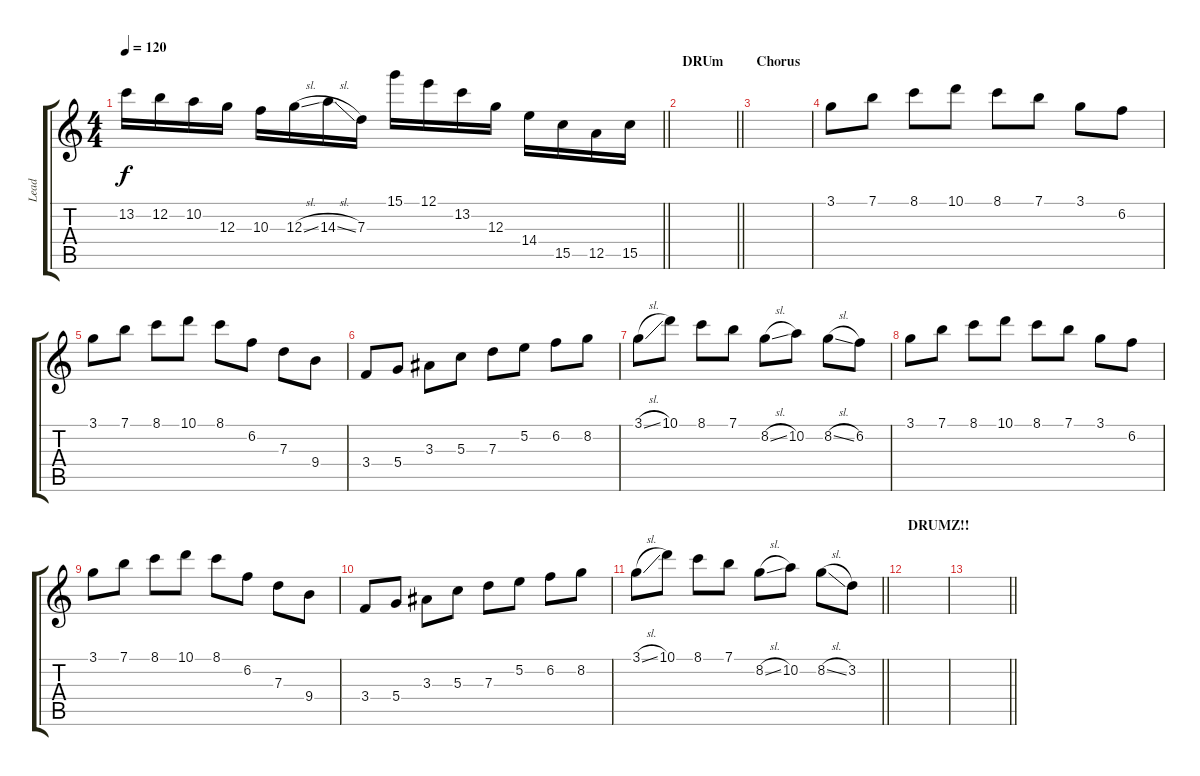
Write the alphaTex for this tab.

\track ("Lead" "Lead") {instrument distortionguitar}
\staff {score tabs}
\tuning (E4 B3 G3 D3 A2 D2) {hide}
\ts (4 4)
\tempo 120
\clef g2
\barLineRight lightlight
\ks c
13.2.16{dy f} 12.2.16 10.2.16 12.3.16 10.3.16 12.3{sl}.16 14.3{sl}.16 7.3.16 15.1.16 12.1.16 13.2.16 12.3.16 14.4.16 15.5.16 12.5.16 15.5.16 |
\section ("" "DRUm")
\barLineRight lightlight
|
\section ("" "Chorus")
|
3.1.8 7.1.8 8.1.8 10.1.8 8.1.8 7.1.8 3.1.8 6.2.8 |
3.1.8 7.1.8 8.1.8 10.1.8 8.1.8 6.2.8 7.3.8 9.4.8 |
3.4.8 5.4.8 3.3.8 5.3.8 7.3.8 5.2.8 6.2.8 8.2.8 |
3.1{sl}.8 10.1.8 8.1.8 7.1.8 8.2{sl}.8 10.2.8 8.2{sl}.8 6.2.8 |
3.1.8 7.1.8 8.1.8 10.1.8 8.1.8 7.1.8 3.1.8 6.2.8 |
3.1.8 7.1.8 8.1.8 10.1.8 8.1.8 6.2.8 7.3.8 9.4.8 |
3.4.8 5.4.8 3.3.8 5.3.8 7.3.8 5.2.8 6.2.8 8.2.8 |
\barLineRight lightlight
3.1{sl}.8 10.1.8 8.1.8 7.1.8 8.2{sl}.8 10.2.8 8.2{sl}.8 3.2.8 |
\section ("" "DRUMZ!!")
|
\barLineRight lightlight
